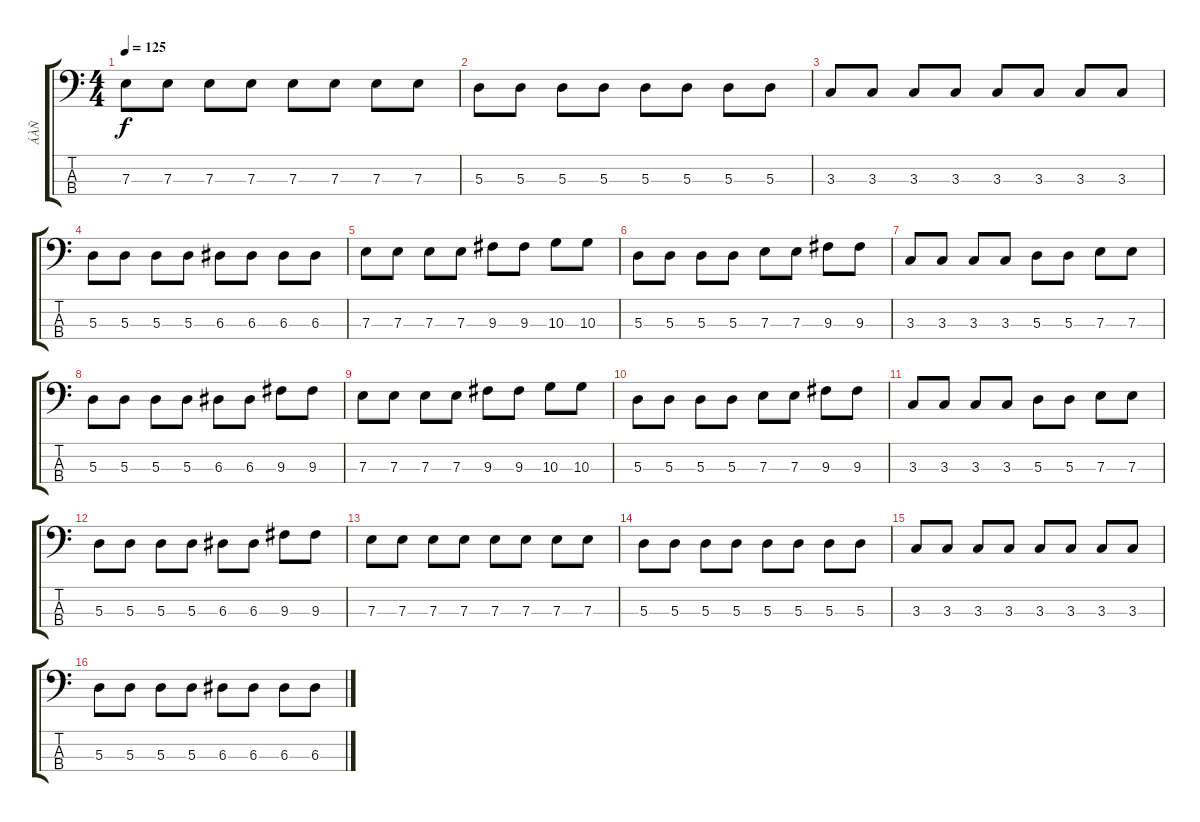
\track ("ÁÀÑ" "ÁÀÑ") {instrument electricbassfinger}
\staff {score tabs}
\tuning (G2 D2 A1 E1) {hide}
\ts (4 4)
\tempo 125
\clef f4
\ks c
7.3.8{dy f} 7.3.8 7.3.8 7.3.8 7.3.8 7.3.8 7.3.8 7.3.8 |
5.3.8 5.3.8 5.3.8 5.3.8 5.3.8 5.3.8 5.3.8 5.3.8 |
3.3.8 3.3.8 3.3.8 3.3.8 3.3.8 3.3.8 3.3.8 3.3.8 |
5.3.8 5.3.8 5.3.8 5.3.8 6.3.8 6.3.8 6.3.8 6.3.8 |
7.3.8 7.3.8 7.3.8 7.3.8 9.3.8 9.3.8 10.3.8 10.3.8 |
5.3.8 5.3.8 5.3.8 5.3.8 7.3.8 7.3.8 9.3.8 9.3.8 |
3.3.8 3.3.8 3.3.8 3.3.8 5.3.8 5.3.8 7.3.8 7.3.8 |
5.3.8 5.3.8 5.3.8 5.3.8 6.3.8 6.3.8 9.3.8 9.3.8 |
7.3.8 7.3.8 7.3.8 7.3.8 9.3.8 9.3.8 10.3.8 10.3.8 |
5.3.8 5.3.8 5.3.8 5.3.8 7.3.8 7.3.8 9.3.8 9.3.8 |
3.3.8 3.3.8 3.3.8 3.3.8 5.3.8 5.3.8 7.3.8 7.3.8 |
5.3.8 5.3.8 5.3.8 5.3.8 6.3.8 6.3.8 9.3.8 9.3.8 |
7.3.8 7.3.8 7.3.8 7.3.8 7.3.8 7.3.8 7.3.8 7.3.8 |
5.3.8 5.3.8 5.3.8 5.3.8 5.3.8 5.3.8 5.3.8 5.3.8 |
3.3.8 3.3.8 3.3.8 3.3.8 3.3.8 3.3.8 3.3.8 3.3.8 |
5.3.8 5.3.8 5.3.8 5.3.8 6.3.8 6.3.8 6.3.8 6.3.8
